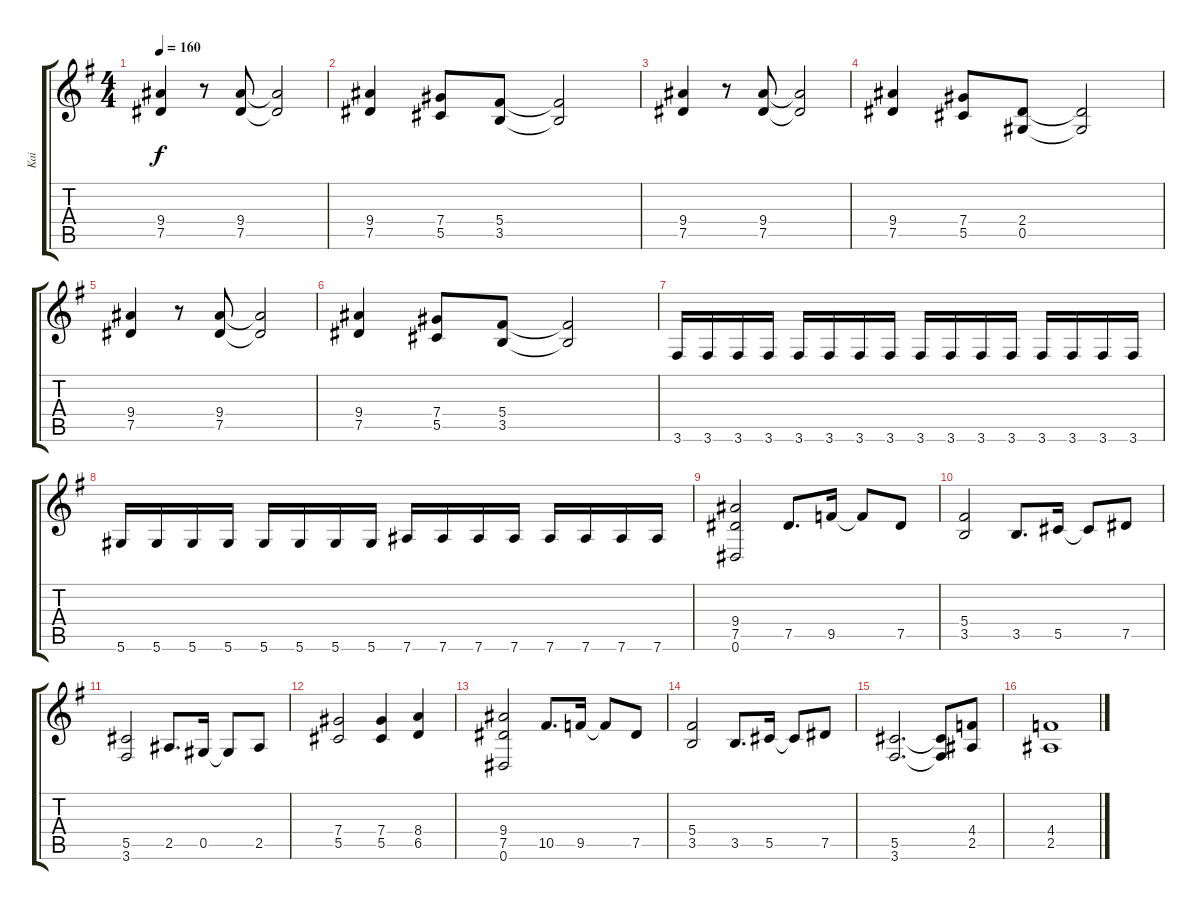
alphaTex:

\track ("Kai " "Kai ") {instrument distortionguitar}
\staff {score tabs}
\tuning (Eb4 Bb3 Gb3 Db3 Ab2 Eb2) {hide}
\ts (4 4)
\tempo 160
\clef g2
\ks g
(9.4 7.5).4{dy f} r.8 (9.4 7.5).8 (9.4{t} 7.5{t}).2 |
(9.4 7.5).4 (7.4 5.5).8 (5.4 3.5).8 (5.4{t} 3.5{t}).2 |
(9.4 7.5).4 r.8 (9.4 7.5).8 (9.4{t} 7.5{t}).2 |
(9.4 7.5).4 (7.4 5.5).8 (2.4 0.5).8 (2.4{t} 0.5{t}).2 |
(9.4 7.5).4 r.8 (9.4 7.5).8 (9.4{t} 7.5{t}).2 |
(9.4 7.5).4 (7.4 5.5).8 (5.4 3.5).8 (5.4{t} 3.5{t}).2 |
3.6.16 3.6.16 3.6.16 3.6.16 3.6.16 3.6.16 3.6.16 3.6.16 3.6.16 3.6.16 3.6.16 3.6.16 3.6.16 3.6.16 3.6.16 3.6.16 |
5.6.16 5.6.16 5.6.16 5.6.16 5.6.16 5.6.16 5.6.16 5.6.16 7.6.16 7.6.16 7.6.16 7.6.16 7.6.16 7.6.16 7.6.16 7.6.16 |
(9.4 7.5 0.6).2 7.5.8{d} 9.5.16 9.5{t}.8 7.5.8 |
(5.4 3.5).2 3.5.8{d} 5.5.16 5.5{t}.8 7.5.8 |
(5.5 3.6).2 2.5.8{d} 0.5.16 0.5{t}.8 2.5.8 |
(7.4 5.5).2 (7.4 5.5).4 (8.4 6.5).4 |
(9.4 7.5 0.6).2 10.5.8{d} 9.5.16 9.5{t}.8 7.5.8 |
(5.4 3.5).2 3.5.8{d} 5.5.16 5.5{t}.8 7.5.8 |
(5.5 3.6).2{d} (5.5{t} 3.6{t}).8 (4.4 2.5).8 |
(4.4 2.5).1
